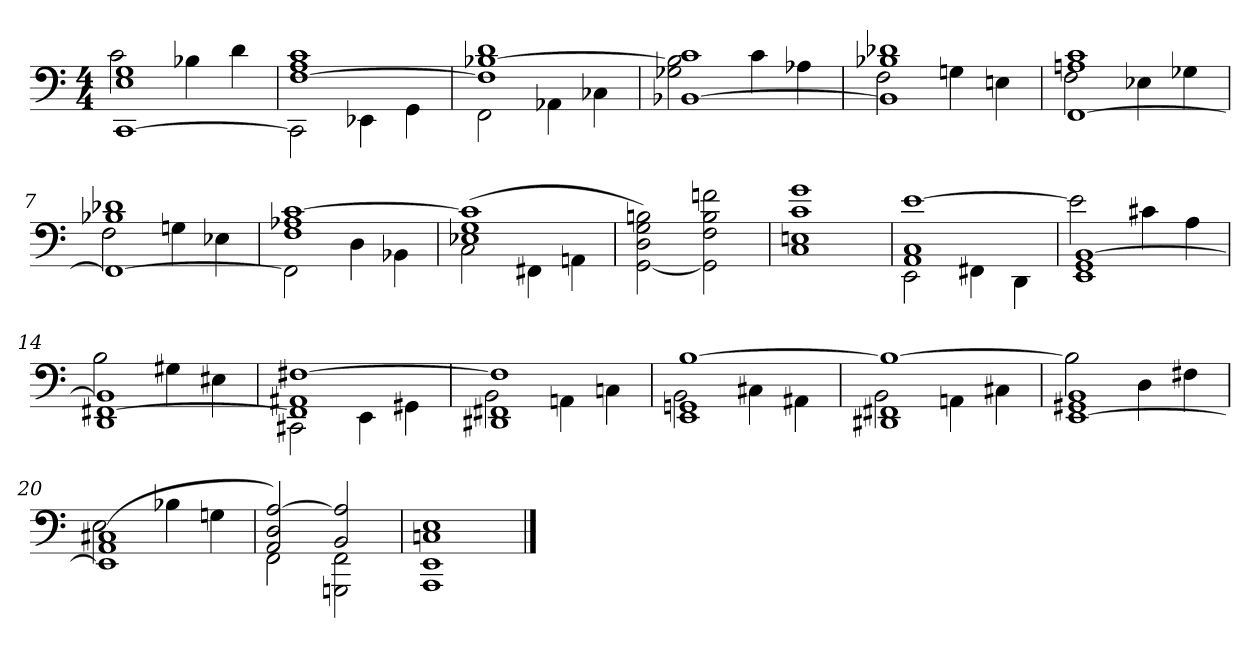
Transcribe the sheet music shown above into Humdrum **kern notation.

**kern
*part1
*staff1
*clefF4
*k[]
*M4/4
=1
*^
[1CC 1E 1G	2c
.	4B-X
.	4d
=2	=2
[1F 1A 1c	2CC]
.	4EE-X
.	4GG
=3	=3
1F] [1B-X 1d	2FF
.	4AA-X
.	4C-X
=4	=4
[1BB-X 1c	2G-X 2B-]
.	4c
.	4A-X
=5	=5
1BB-] 1B-X 1d-X	2F
.	4Gn
.	4En
=6	=6
[1FF 1An 1c	2F
.	4E-X
.	4G-X
=7	=7
1FF_ 1B-X 1d-X	2F
.	4Gn
.	4E-X
=8	=8
1F 1A-X [1c	2FF]
.	4D
.	4BB-X
=9	=9
(1E-X 1G 1c]	2C
.	4FF#X
.	4AAn
*v	*v
=10
[2GG 2D 2G 2Bn)
2GG] 2F 2B 2fn
=11
1C 1En 1c 1g
=12
*^
1AA 1C [1e	2EE
.	4FF#X
.	4DD
=13	=13
1EE 1GG [1BB	2e]
.	4c#X
.	4A
=14	=14
1DD [1FF#X 1BB]	2B
.	4G#X
.	4E#X
=15	=15
1FF#] 1AA#X [1F#X	2CC#X
.	4EE
.	4GG#X
=16	=16
1DD#X 1FF#X 1F#]	2BB
.	4AAn
.	4Cn
=17	=17
1EE 1GGn [1B	2BB
.	4C#X
.	4AA#X
=18	=18
1DD#X 1FF#X 1B_	2BB
.	4AAn
.	4C#X
=19	=19
[1EE 1GG#X 1BB	2B]
.	4D
.	4F#X
=20	=20
(1EE] 1AA 1C#X	2E
.	4B-X
.	4Gn
=21	=21
2AA 2D [2A)	2FF
2BB 2A]	2GGGn 2FF
*v	*v
=22
1AAA 1EE 1Cn 1E
==
*-
